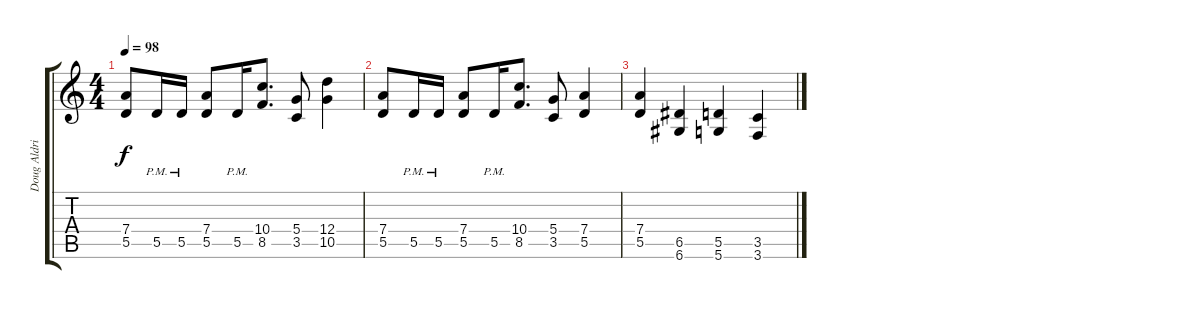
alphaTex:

\track ("Doug Aldrich Lead" "Doug Aldri") {instrument distortionguitar}
\staff {score tabs}
\tuning (E4 B3 G3 D3 A2 D2) {hide}
\ts (4 4)
\tempo 98
\clef g2
\ks c
(7.4 5.5).8{dy f} 5.5{pm}.16 5.5{pm}.16 (7.4 5.5).8 5.5{pm}.16 (10.4 8.5).8{d} (5.4 3.5).8 (12.4 10.5).4 |
(7.4 5.5).8 5.5{pm}.16 5.5{pm}.16 (7.4 5.5).8 5.5{pm}.16 (10.4 8.5).8{d} (5.4 3.5).8 (7.4 5.5).4 |
(7.4 5.5).4 (6.5 6.6).4 (5.5 5.6).4 (3.5 3.6).4
